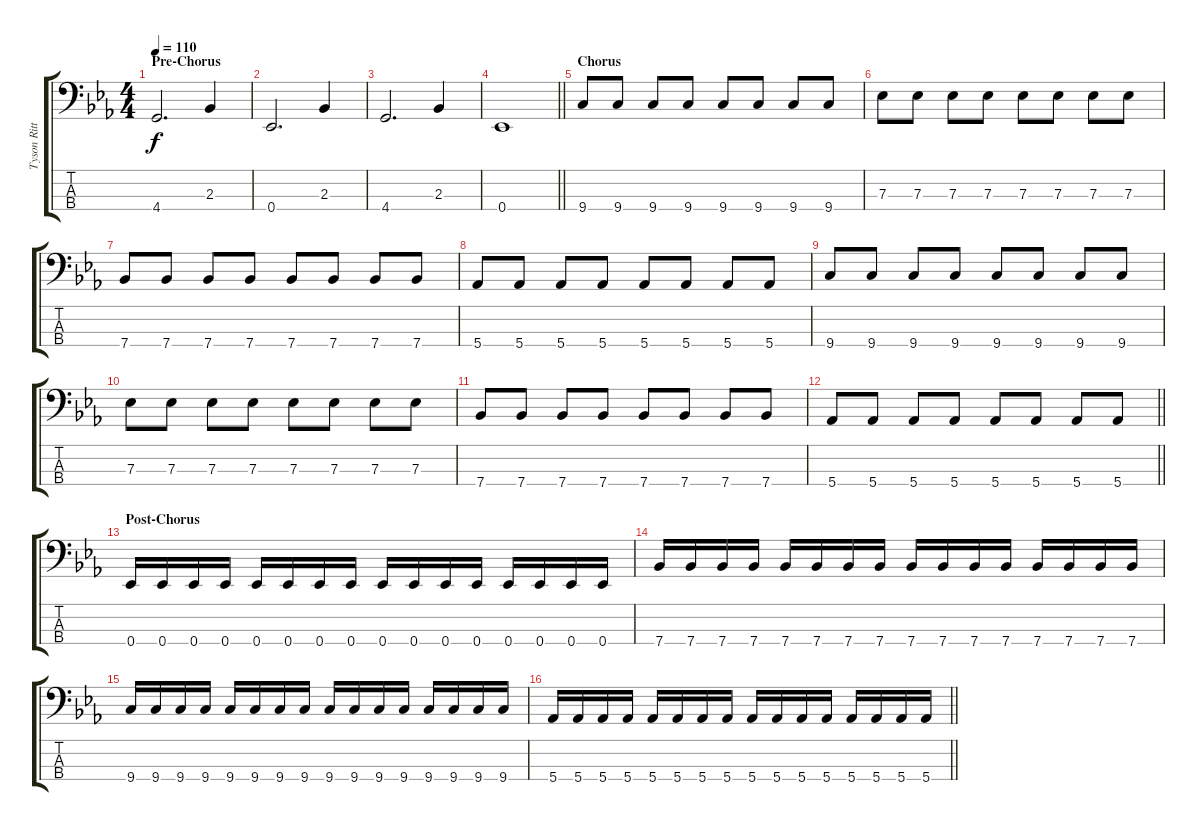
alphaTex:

\track ("Tyson Ritter (Bass)" "Tyson Ritt") {instrument electricbassfinger}
\staff {score tabs}
\tuning (Gb2 Db2 Ab1 Eb1) {hide}
\ts (4 4)
\section ("" "Pre-Chorus")
\tempo 110
\clef f4
\ks eb
4.4.2{d dy f} 2.3.4 |
0.4.2{d} 2.3.4 |
4.4.2{d} 2.3.4 |
\barLineRight lightlight
0.4.1 |
\section ("" "Chorus")
9.4.8 9.4.8 9.4.8 9.4.8 9.4.8 9.4.8 9.4.8 9.4.8 |
7.3.8 7.3.8 7.3.8 7.3.8 7.3.8 7.3.8 7.3.8 7.3.8 |
7.4.8 7.4.8 7.4.8 7.4.8 7.4.8 7.4.8 7.4.8 7.4.8 |
5.4.8 5.4.8 5.4.8 5.4.8 5.4.8 5.4.8 5.4.8 5.4.8 |
9.4.8 9.4.8 9.4.8 9.4.8 9.4.8 9.4.8 9.4.8 9.4.8 |
7.3.8 7.3.8 7.3.8 7.3.8 7.3.8 7.3.8 7.3.8 7.3.8 |
7.4.8 7.4.8 7.4.8 7.4.8 7.4.8 7.4.8 7.4.8 7.4.8 |
\barLineRight lightlight
5.4.8 5.4.8 5.4.8 5.4.8 5.4.8 5.4.8 5.4.8 5.4.8 |
\section ("" "Post-Chorus")
0.4.16 0.4.16 0.4.16 0.4.16 0.4.16 0.4.16 0.4.16 0.4.16 0.4.16 0.4.16 0.4.16 0.4.16 0.4.16 0.4.16 0.4.16 0.4.16 |
7.4.16 7.4.16 7.4.16 7.4.16 7.4.16 7.4.16 7.4.16 7.4.16 7.4.16 7.4.16 7.4.16 7.4.16 7.4.16 7.4.16 7.4.16 7.4.16 |
9.4.16 9.4.16 9.4.16 9.4.16 9.4.16 9.4.16 9.4.16 9.4.16 9.4.16 9.4.16 9.4.16 9.4.16 9.4.16 9.4.16 9.4.16 9.4.16 |
\barLineRight lightlight
5.4.16 5.4.16 5.4.16 5.4.16 5.4.16 5.4.16 5.4.16 5.4.16 5.4.16 5.4.16 5.4.16 5.4.16 5.4.16 5.4.16 5.4.16 5.4.16
